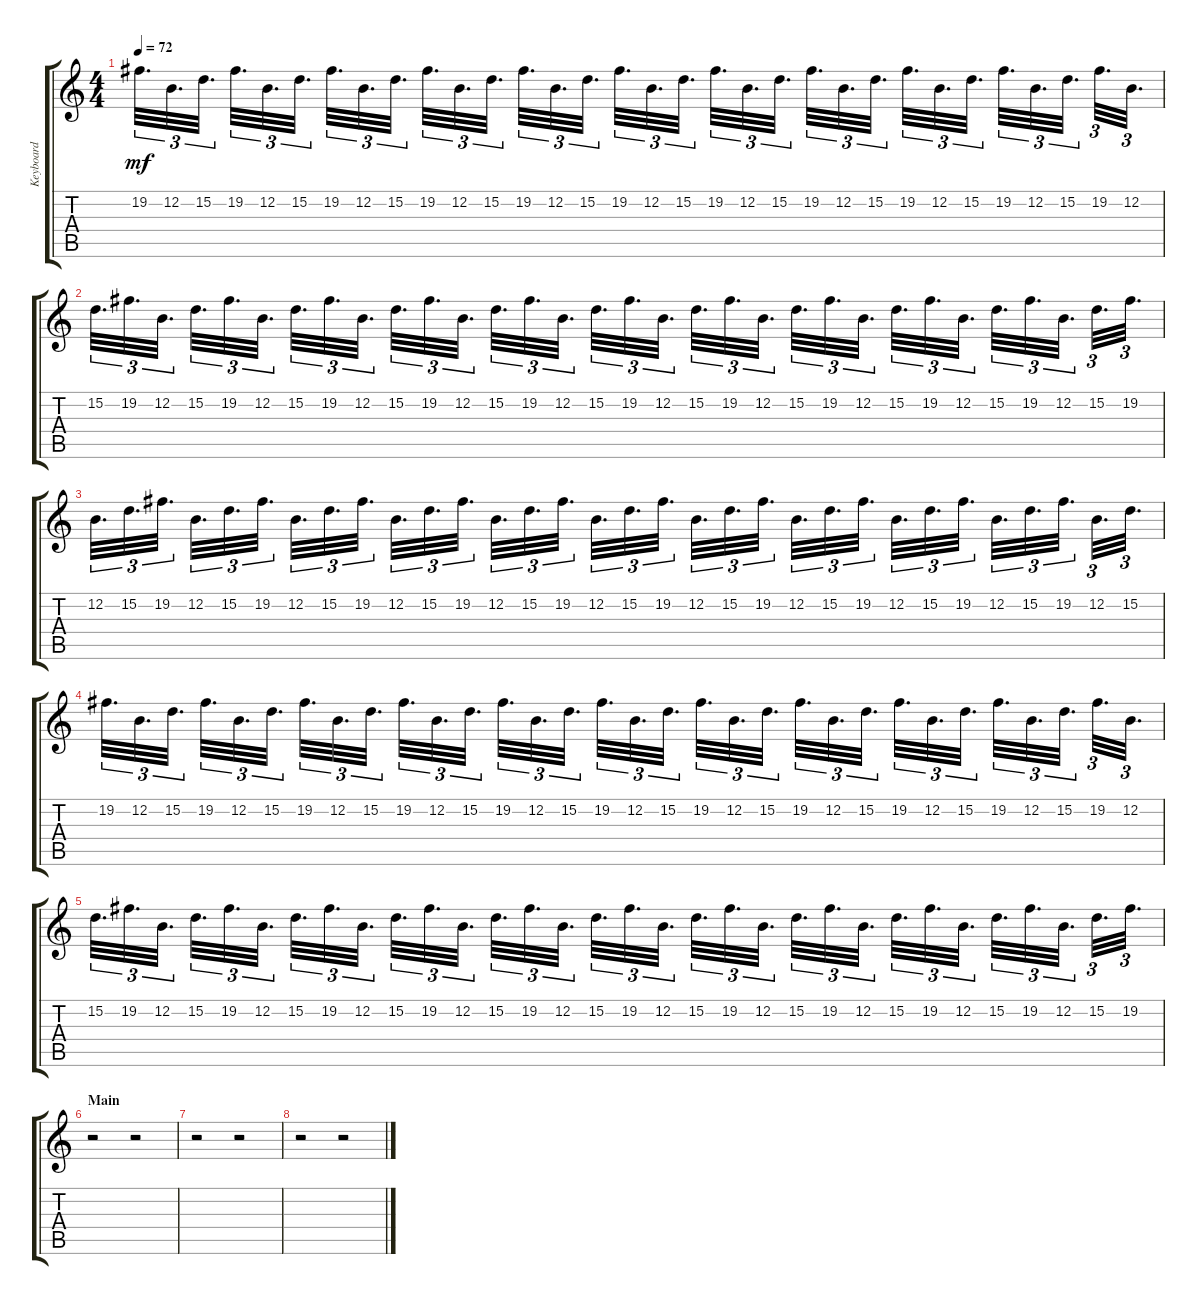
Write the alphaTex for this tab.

\track ("Keyboard" "Keyboard") {instrument drawbarorgan}
\staff {score tabs}
\tuning (E4 B3 G3 D3 A2 E2) {hide}
\ts (4 4)
\tempo 72
\clef g2
\ks c
19.2.32{d tu (3 2) dy mf} 12.2.32{d tu (3 2)} 15.2.32{d tu (3 2)} 19.2.32{d tu (3 2)} 12.2.32{d tu (3 2)} 15.2.32{d tu (3 2)} 19.2.32{d tu (3 2)} 12.2.32{d tu (3 2)} 15.2.32{d tu (3 2)} 19.2.32{d tu (3 2)} 12.2.32{d tu (3 2)} 15.2.32{d tu (3 2)} 19.2.32{d tu (3 2)} 12.2.32{d tu (3 2)} 15.2.32{d tu (3 2)} 19.2.32{d tu (3 2)} 12.2.32{d tu (3 2)} 15.2.32{d tu (3 2)} 19.2.32{d tu (3 2)} 12.2.32{d tu (3 2)} 15.2.32{d tu (3 2)} 19.2.32{d tu (3 2)} 12.2.32{d tu (3 2)} 15.2.32{d tu (3 2)} 19.2.32{d tu (3 2)} 12.2.32{d tu (3 2)} 15.2.32{d tu (3 2)} 19.2.32{d tu (3 2)} 12.2.32{d tu (3 2)} 15.2.32{d tu (3 2)} 19.2.32{d tu (3 2)} 12.2.32{d tu (3 2)} |
15.2.32{d tu (3 2)} 19.2.32{d tu (3 2)} 12.2.32{d tu (3 2)} 15.2.32{d tu (3 2)} 19.2.32{d tu (3 2)} 12.2.32{d tu (3 2)} 15.2.32{d tu (3 2)} 19.2.32{d tu (3 2)} 12.2.32{d tu (3 2)} 15.2.32{d tu (3 2)} 19.2.32{d tu (3 2)} 12.2.32{d tu (3 2)} 15.2.32{d tu (3 2)} 19.2.32{d tu (3 2)} 12.2.32{d tu (3 2)} 15.2.32{d tu (3 2)} 19.2.32{d tu (3 2)} 12.2.32{d tu (3 2)} 15.2.32{d tu (3 2)} 19.2.32{d tu (3 2)} 12.2.32{d tu (3 2)} 15.2.32{d tu (3 2)} 19.2.32{d tu (3 2)} 12.2.32{d tu (3 2)} 15.2.32{d tu (3 2)} 19.2.32{d tu (3 2)} 12.2.32{d tu (3 2)} 15.2.32{d tu (3 2)} 19.2.32{d tu (3 2)} 12.2.32{d tu (3 2)} 15.2.32{d tu (3 2)} 19.2.32{d tu (3 2)} |
12.2.32{d tu (3 2)} 15.2.32{d tu (3 2)} 19.2.32{d tu (3 2)} 12.2.32{d tu (3 2)} 15.2.32{d tu (3 2)} 19.2.32{d tu (3 2)} 12.2.32{d tu (3 2)} 15.2.32{d tu (3 2)} 19.2.32{d tu (3 2)} 12.2.32{d tu (3 2)} 15.2.32{d tu (3 2)} 19.2.32{d tu (3 2)} 12.2.32{d tu (3 2)} 15.2.32{d tu (3 2)} 19.2.32{d tu (3 2)} 12.2.32{d tu (3 2)} 15.2.32{d tu (3 2)} 19.2.32{d tu (3 2)} 12.2.32{d tu (3 2)} 15.2.32{d tu (3 2)} 19.2.32{d tu (3 2)} 12.2.32{d tu (3 2)} 15.2.32{d tu (3 2)} 19.2.32{d tu (3 2)} 12.2.32{d tu (3 2)} 15.2.32{d tu (3 2)} 19.2.32{d tu (3 2)} 12.2.32{d tu (3 2)} 15.2.32{d tu (3 2)} 19.2.32{d tu (3 2)} 12.2.32{d tu (3 2)} 15.2.32{d tu (3 2)} |
19.2.32{d tu (3 2)} 12.2.32{d tu (3 2)} 15.2.32{d tu (3 2)} 19.2.32{d tu (3 2)} 12.2.32{d tu (3 2)} 15.2.32{d tu (3 2)} 19.2.32{d tu (3 2)} 12.2.32{d tu (3 2)} 15.2.32{d tu (3 2)} 19.2.32{d tu (3 2)} 12.2.32{d tu (3 2)} 15.2.32{d tu (3 2)} 19.2.32{d tu (3 2)} 12.2.32{d tu (3 2)} 15.2.32{d tu (3 2)} 19.2.32{d tu (3 2)} 12.2.32{d tu (3 2)} 15.2.32{d tu (3 2)} 19.2.32{d tu (3 2)} 12.2.32{d tu (3 2)} 15.2.32{d tu (3 2)} 19.2.32{d tu (3 2)} 12.2.32{d tu (3 2)} 15.2.32{d tu (3 2)} 19.2.32{d tu (3 2)} 12.2.32{d tu (3 2)} 15.2.32{d tu (3 2)} 19.2.32{d tu (3 2)} 12.2.32{d tu (3 2)} 15.2.32{d tu (3 2)} 19.2.32{d tu (3 2)} 12.2.32{d tu (3 2)} |
15.2.32{d tu (3 2)} 19.2.32{d tu (3 2)} 12.2.32{d tu (3 2)} 15.2.32{d tu (3 2)} 19.2.32{d tu (3 2)} 12.2.32{d tu (3 2)} 15.2.32{d tu (3 2)} 19.2.32{d tu (3 2)} 12.2.32{d tu (3 2)} 15.2.32{d tu (3 2)} 19.2.32{d tu (3 2)} 12.2.32{d tu (3 2)} 15.2.32{d tu (3 2)} 19.2.32{d tu (3 2)} 12.2.32{d tu (3 2)} 15.2.32{d tu (3 2)} 19.2.32{d tu (3 2)} 12.2.32{d tu (3 2)} 15.2.32{d tu (3 2)} 19.2.32{d tu (3 2)} 12.2.32{d tu (3 2)} 15.2.32{d tu (3 2)} 19.2.32{d tu (3 2)} 12.2.32{d tu (3 2)} 15.2.32{d tu (3 2)} 19.2.32{d tu (3 2)} 12.2.32{d tu (3 2)} 15.2.32{d tu (3 2)} 19.2.32{d tu (3 2)} 12.2.32{d tu (3 2)} 15.2.32{d tu (3 2)} 19.2.32{d tu (3 2)} |
\section ("" "Main")
r.2 r.2 |
r.2 r.2 |
r.2 r.2
